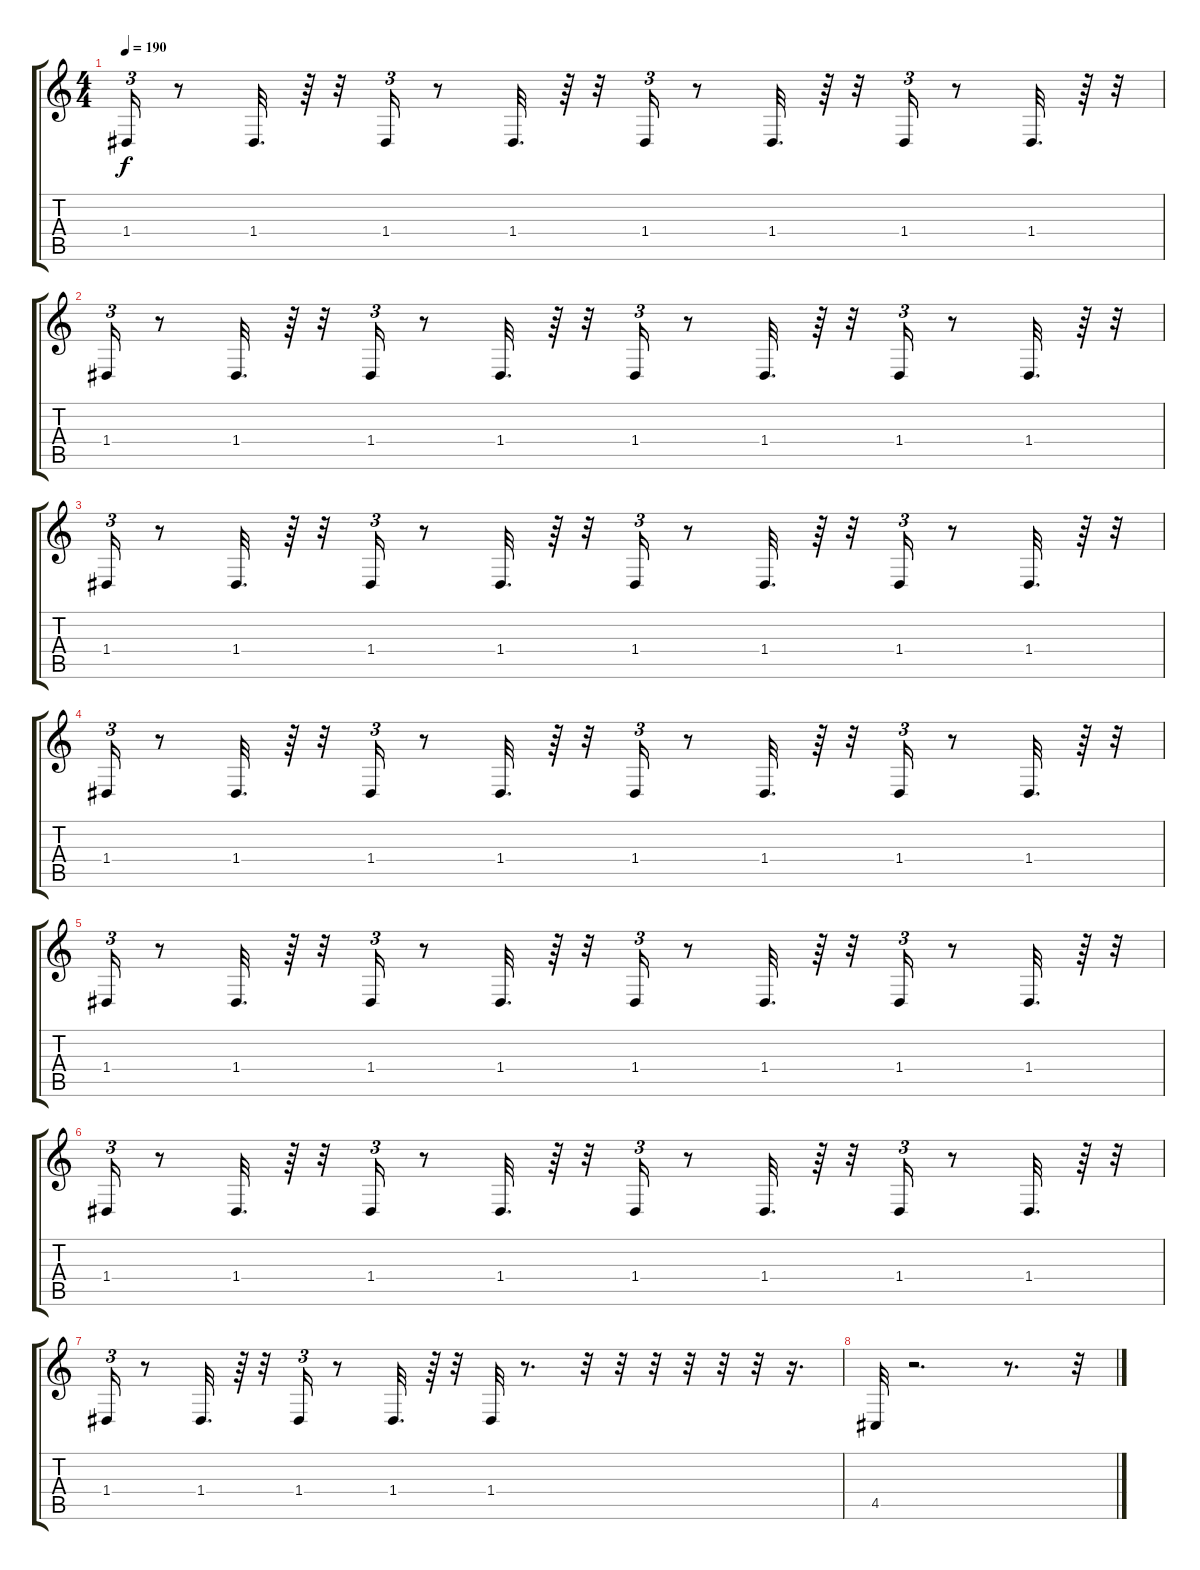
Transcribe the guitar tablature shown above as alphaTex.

\track "" {instrument acousticgrandpiano}
\staff {score tabs}
\tuning (E4 B3 G3 D3 A2 E2) {hide}
\ts (4 4)
\tempo 190
\clef g2
\ks c
1.4.16{tu (3 2) dy f} r.8 1.4.32{d} r.64 r.32 1.4.16{tu (3 2)} r.8 1.4.32{d} r.64 r.32 1.4.16{tu (3 2)} r.8 1.4.32{d} r.64 r.32 1.4.16{tu (3 2)} r.8 1.4.32{d} r.64 r.32 |
1.4.16{tu (3 2)} r.8 1.4.32{d} r.64 r.32 1.4.16{tu (3 2)} r.8 1.4.32{d} r.64 r.32 1.4.16{tu (3 2)} r.8 1.4.32{d} r.64 r.32 1.4.16{tu (3 2)} r.8 1.4.32{d} r.64 r.32 |
1.4.16{tu (3 2)} r.8 1.4.32{d} r.64 r.32 1.4.16{tu (3 2)} r.8 1.4.32{d} r.64 r.32 1.4.16{tu (3 2)} r.8 1.4.32{d} r.64 r.32 1.4.16{tu (3 2)} r.8 1.4.32{d} r.64 r.32 |
1.4.16{tu (3 2)} r.8 1.4.32{d} r.64 r.32 1.4.16{tu (3 2)} r.8 1.4.32{d} r.64 r.32 1.4.16{tu (3 2)} r.8 1.4.32{d} r.64 r.32 1.4.16{tu (3 2)} r.8 1.4.32{d} r.64 r.32 |
1.4.16{tu (3 2)} r.8 1.4.32{d} r.64 r.32 1.4.16{tu (3 2)} r.8 1.4.32{d} r.64 r.32 1.4.16{tu (3 2)} r.8 1.4.32{d} r.64 r.32 1.4.16{tu (3 2)} r.8 1.4.32{d} r.64 r.32 |
1.4.16{tu (3 2)} r.8 1.4.32{d} r.64 r.32 1.4.16{tu (3 2)} r.8 1.4.32{d} r.64 r.32 1.4.16{tu (3 2)} r.8 1.4.32{d} r.64 r.32 1.4.16{tu (3 2)} r.8 1.4.32{d} r.64 r.32 |
1.4.16{tu (3 2)} r.8 1.4.32{d} r.64 r.32 1.4.16{tu (3 2)} r.8 1.4.32{d} r.64 r.32 1.4.32 r.8{d} r.32 r.32 r.32 r.32 r.32 r.32 r.16{d} |
4.5.32 r.2{d} r.8{d} r.32
